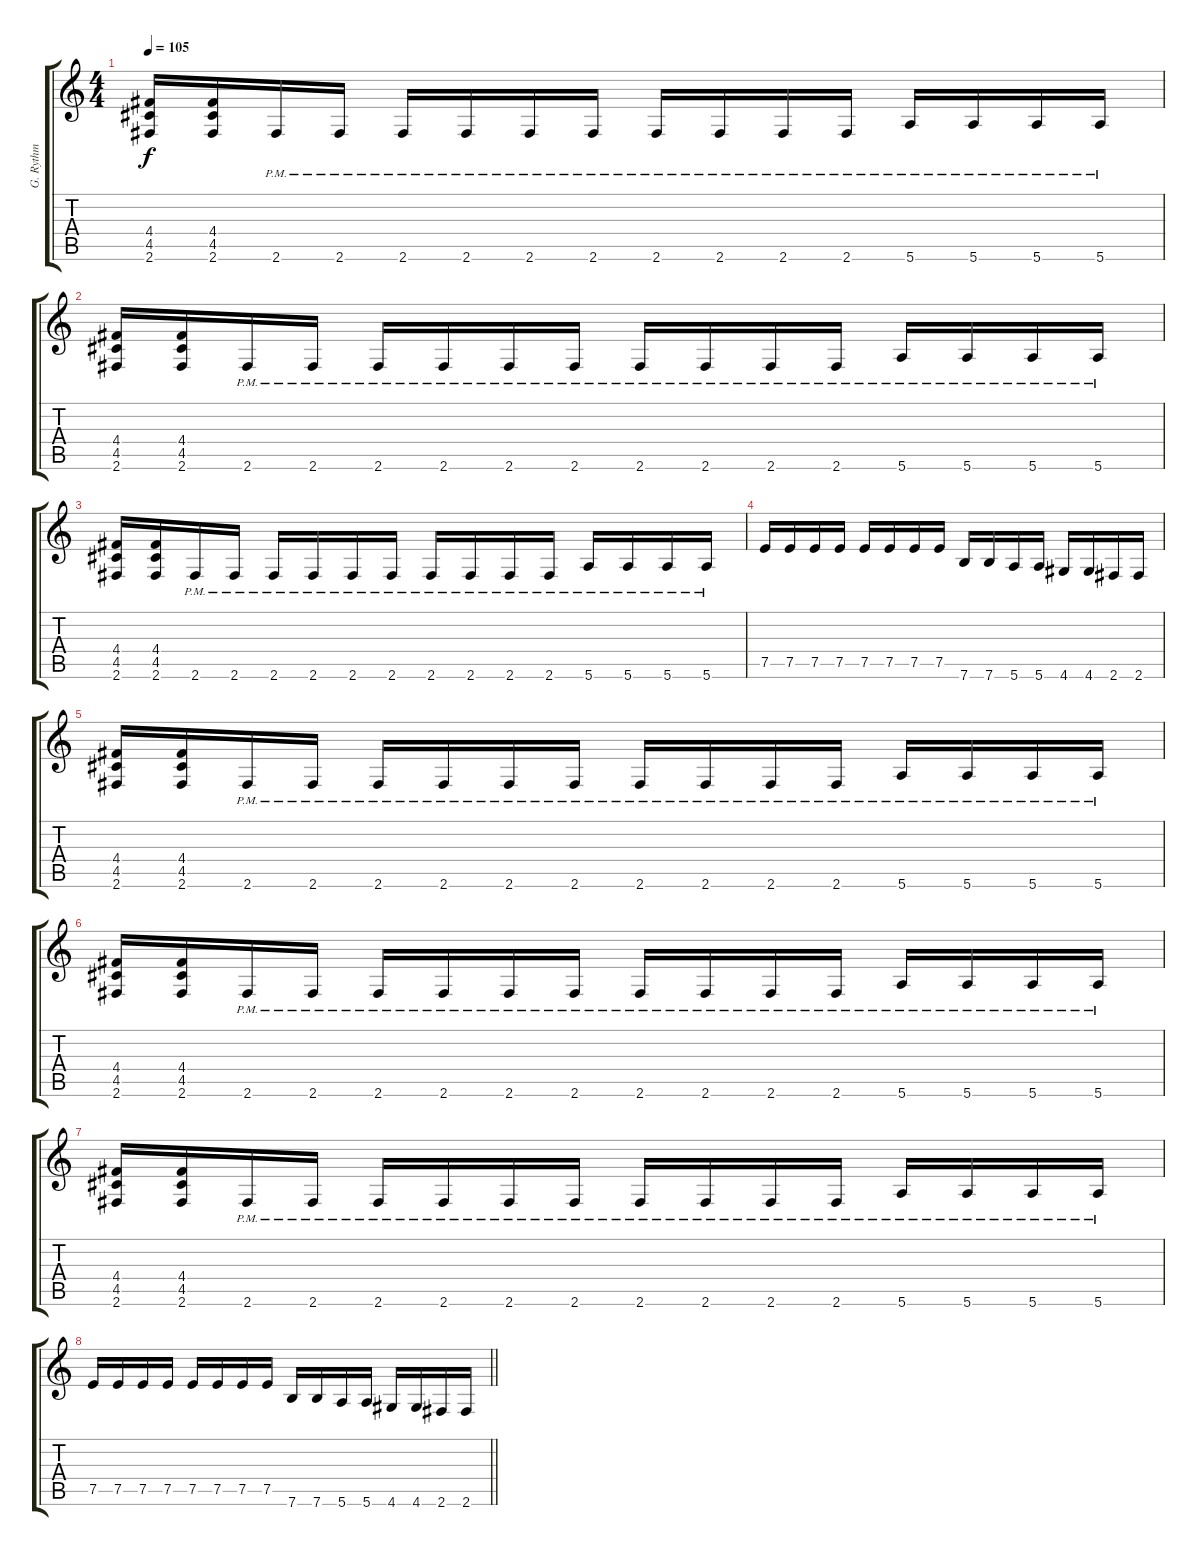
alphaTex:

\track ("G. Rythm" "G. Rythm") {instrument distortionguitar}
\staff {score tabs}
\tuning (E4 B3 G3 D3 A2 E2) {hide}
\ts (4 4)
\tempo 105
\clef g2
\ks c
(4.4 4.5 2.6).16{dy f} (4.4 4.5 2.6).16 2.6{pm}.16 2.6{pm}.16 2.6{pm}.16 2.6{pm}.16 2.6{pm}.16 2.6{pm}.16 2.6{pm}.16 2.6{pm}.16 2.6{pm}.16 2.6{pm}.16 5.6{pm}.16 5.6{pm}.16 5.6{pm}.16 5.6{pm}.16 |
(4.4 4.5 2.6).16 (4.4 4.5 2.6).16 2.6{pm}.16 2.6{pm}.16 2.6{pm}.16 2.6{pm}.16 2.6{pm}.16 2.6{pm}.16 2.6{pm}.16 2.6{pm}.16 2.6{pm}.16 2.6{pm}.16 5.6{pm}.16 5.6{pm}.16 5.6{pm}.16 5.6{pm}.16 |
(4.4 4.5 2.6).16 (4.4 4.5 2.6).16 2.6{pm}.16 2.6{pm}.16 2.6{pm}.16 2.6{pm}.16 2.6{pm}.16 2.6{pm}.16 2.6{pm}.16 2.6{pm}.16 2.6{pm}.16 2.6{pm}.16 5.6{pm}.16 5.6{pm}.16 5.6{pm}.16 5.6{pm}.16 |
7.5.16 7.5.16 7.5.16 7.5.16 7.5.16 7.5.16 7.5.16 7.5.16 7.6.16 7.6.16 5.6.16 5.6.16 4.6.16 4.6.16 2.6.16 2.6.16 |
(4.4 4.5 2.6).16 (4.4 4.5 2.6).16 2.6{pm}.16 2.6{pm}.16 2.6{pm}.16 2.6{pm}.16 2.6{pm}.16 2.6{pm}.16 2.6{pm}.16 2.6{pm}.16 2.6{pm}.16 2.6{pm}.16 5.6{pm}.16 5.6{pm}.16 5.6{pm}.16 5.6{pm}.16 |
(4.4 4.5 2.6).16 (4.4 4.5 2.6).16 2.6{pm}.16 2.6{pm}.16 2.6{pm}.16 2.6{pm}.16 2.6{pm}.16 2.6{pm}.16 2.6{pm}.16 2.6{pm}.16 2.6{pm}.16 2.6{pm}.16 5.6{pm}.16 5.6{pm}.16 5.6{pm}.16 5.6{pm}.16 |
(4.4 4.5 2.6).16 (4.4 4.5 2.6).16 2.6{pm}.16 2.6{pm}.16 2.6{pm}.16 2.6{pm}.16 2.6{pm}.16 2.6{pm}.16 2.6{pm}.16 2.6{pm}.16 2.6{pm}.16 2.6{pm}.16 5.6{pm}.16 5.6{pm}.16 5.6{pm}.16 5.6{pm}.16 |
\barLineRight lightlight
7.5.16 7.5.16 7.5.16 7.5.16 7.5.16 7.5.16 7.5.16 7.5.16 7.6.16 7.6.16 5.6.16 5.6.16 4.6.16 4.6.16 2.6.16 2.6.16
